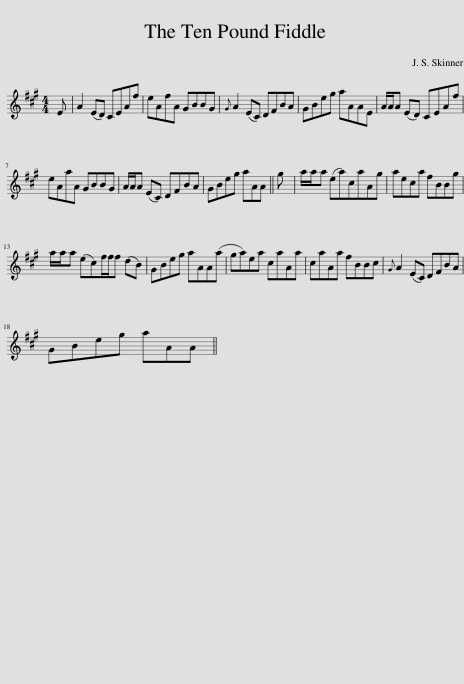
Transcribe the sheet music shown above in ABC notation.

X:1
L:1/8
M:4/4
I:linebreak $
K:A
V:1 treble
V:1
 E | A2 (ED) CEAf | eAfA GBBG |{G} A2 (EC) DFBA | GBeg aAAE | %5
 A/A/A (ED) CEAf |$ eAaA GBBG | A/A/A (EC) DFBA | GBeg aAA || g | %10
 a/a/a (ea)caAg | aeca fBBg |$ a/a/a (ec)f/f/f (dB) | GBeg aAA(a | ga)ea caAa | %15
 caAa fBBc |{G} A2 (EC) DFBA |$ GBeg aAA || %18
